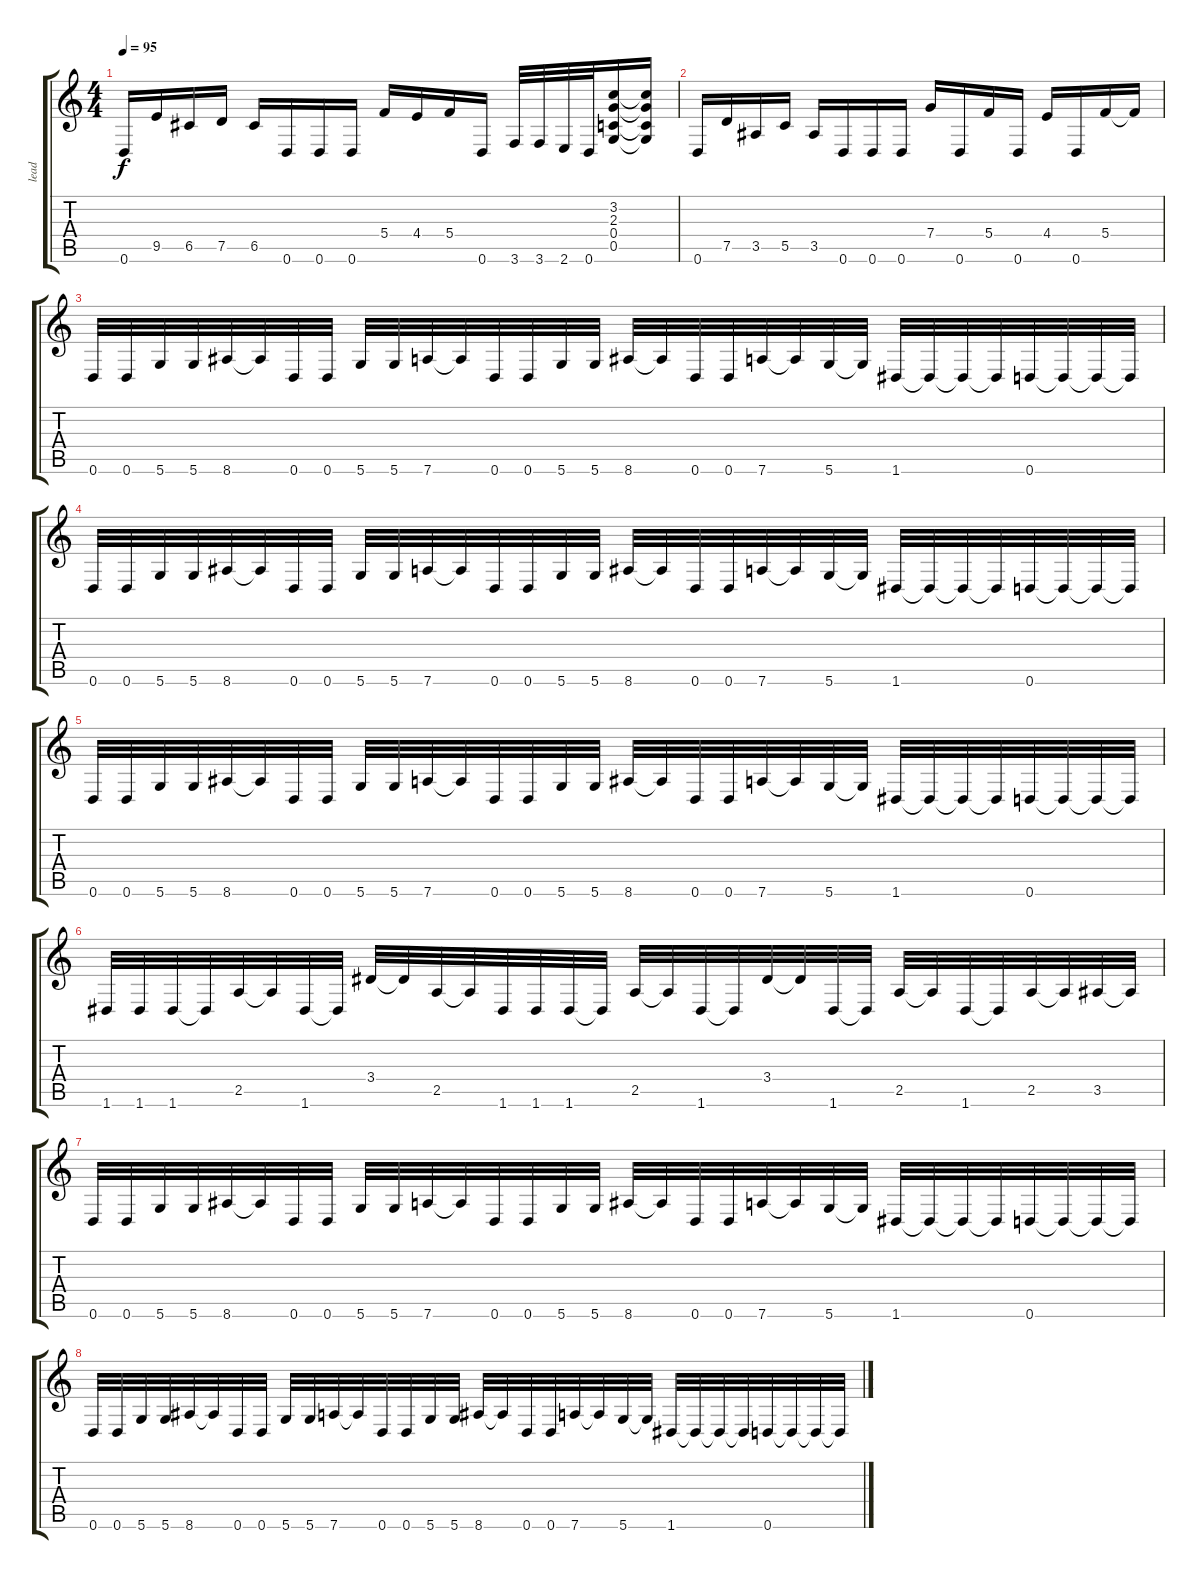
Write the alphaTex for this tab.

\track ("lead" "lead") {instrument distortionguitar}
\staff {score tabs}
\tuning (D4 A3 F3 C3 G2 D2) {hide}
\ts (4 4)
\tempo 95
\clef g2
\ks c
0.6.16{dy f} 9.5.16 6.5.16 7.5.16 6.5.16 0.6.16 0.6.16 0.6.16 5.4.16 4.4.16 5.4.16 0.6.16 3.6.32 3.6.32 2.6.32 0.6.32 (3.2 2.3 0.4 0.5).16 (3.2{t} 2.3{t} 0.4{t} 0.5{t}).16 |
0.6.16 7.5.16 3.5.16 5.5.16 3.5.16 0.6.16 0.6.16 0.6.16 7.4.16 0.6.16 5.4.16 0.6.16 4.4.16 0.6.16 5.4.16 5.4{t}.16 |
0.6.32 0.6.32 5.6.32 5.6.32 8.6.32 8.6{t}.32 0.6.32 0.6.32 5.6.32 5.6.32 7.6.32 7.6{t}.32 0.6.32 0.6.32 5.6.32 5.6.32 8.6.32 8.6{t}.32 0.6.32 0.6.32 7.6.32 7.6{t}.32 5.6.32 5.6{t}.32 1.6.32 1.6{t}.32 1.6{t}.32 1.6{t}.32 0.6.32 0.6{t}.32 0.6{t}.32 0.6{t}.32 |
0.6.32 0.6.32 5.6.32 5.6.32 8.6.32 8.6{t}.32 0.6.32 0.6.32 5.6.32 5.6.32 7.6.32 7.6{t}.32 0.6.32 0.6.32 5.6.32 5.6.32 8.6.32 8.6{t}.32 0.6.32 0.6.32 7.6.32 7.6{t}.32 5.6.32 5.6{t}.32 1.6.32 1.6{t}.32 1.6{t}.32 1.6{t}.32 0.6.32 0.6{t}.32 0.6{t}.32 0.6{t}.32 |
0.6.32 0.6.32 5.6.32 5.6.32 8.6.32 8.6{t}.32 0.6.32 0.6.32 5.6.32 5.6.32 7.6.32 7.6{t}.32 0.6.32 0.6.32 5.6.32 5.6.32 8.6.32 8.6{t}.32 0.6.32 0.6.32 7.6.32 7.6{t}.32 5.6.32 5.6{t}.32 1.6.32 1.6{t}.32 1.6{t}.32 1.6{t}.32 0.6.32 0.6{t}.32 0.6{t}.32 0.6{t}.32 |
1.6.32 1.6.32 1.6.32 1.6{t}.32 2.5.32 2.5{t}.32 1.6.32 1.6{t}.32 3.4.32 3.4{t}.32 2.5.32 2.5{t}.32 1.6.32 1.6.32 1.6.32 1.6{t}.32 2.5.32 2.5{t}.32 1.6.32 1.6{t}.32 3.4.32 3.4{t}.32 1.6.32 1.6{t}.32 2.5.32 2.5{t}.32 1.6.32 1.6{t}.32 2.5.32 2.5{t}.32 3.5.32 3.5{t}.32 |
0.6.32 0.6.32 5.6.32 5.6.32 8.6.32 8.6{t}.32 0.6.32 0.6.32 5.6.32 5.6.32 7.6.32 7.6{t}.32 0.6.32 0.6.32 5.6.32 5.6.32 8.6.32 8.6{t}.32 0.6.32 0.6.32 7.6.32 7.6{t}.32 5.6.32 5.6{t}.32 1.6.32 1.6{t}.32 1.6{t}.32 1.6{t}.32 0.6.32 0.6{t}.32 0.6{t}.32 0.6{t}.32 |
0.6.32 0.6.32 5.6.32 5.6.32 8.6.32 8.6{t}.32 0.6.32 0.6.32 5.6.32 5.6.32 7.6.32 7.6{t}.32 0.6.32 0.6.32 5.6.32 5.6.32 8.6.32 8.6{t}.32 0.6.32 0.6.32 7.6.32 7.6{t}.32 5.6.32 5.6{t}.32 1.6.32 1.6{t}.32 1.6{t}.32 1.6{t}.32 0.6.32 0.6{t}.32 0.6{t}.32 0.6{t}.32
